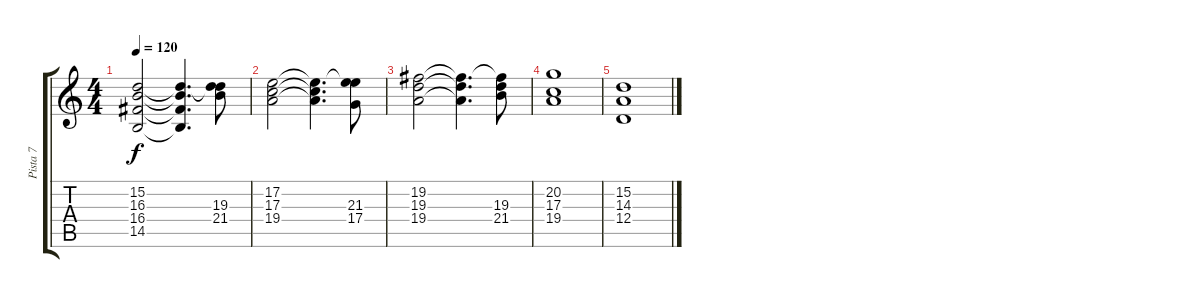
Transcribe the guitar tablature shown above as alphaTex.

\track ("Pista 7" "Pista 7") {instrument cello}
\staff {score tabs}
\tuning (E4 B3 G3 D3 A2 E2) {hide}
\ts (4 4)
\tempo 120
\clef g2
\ks c
(15.2 16.3 16.4 14.5).2{dy f} (15.2{t} 16.3{t} 16.4{t} 14.5{t}).4{d} (15.2{t} 19.3 21.4).8 |
(17.2 17.3 19.4).2 (17.2{t} 17.3{t} 19.4{t}).4{d} (17.2{t} 21.3 17.4).8 |
(19.2 19.3 19.4).2 (19.2{t} 19.3{t} 19.4{t}).4{d} (19.2{t} 19.3 21.4).8 |
(20.2 17.3 19.4).1 |
(15.2 14.3 12.4).1
